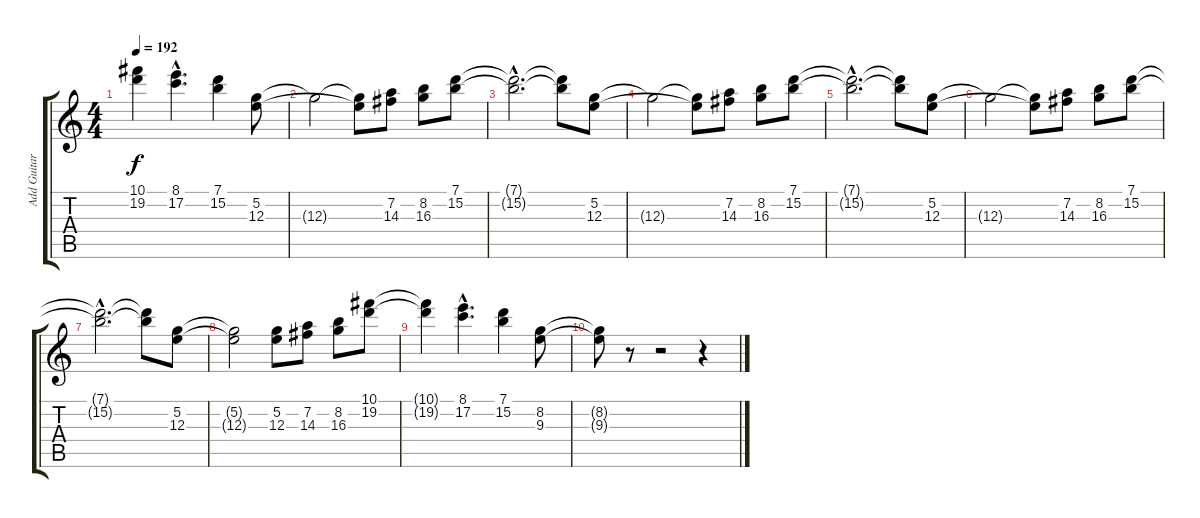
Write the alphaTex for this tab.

\track ("Add Guitar" "Add Guitar") {instrument distortionguitar}
\staff {score tabs}
\tuning (E4 B3 G3 D3 A2 E2) {hide}
\ts (4 4)
\tempo 192
\clef g2
\ks c
(10.1{t} 19.2{t}).4{dy f} (8.1{hac} 17.2{hac}).4{d} (7.1 15.2).4 (5.2 12.3).8 |
12.3{t}.2 (5.2{t} 12.3{t}).8 (7.2 14.3).8 (8.2 16.3).8 (7.1 15.2).8 |
(7.1{hac t} 15.2{hac t}).2{d} (7.1{t} 15.2{t}).8 (5.2 12.3).8 |
12.3{t}.2 (5.2{t} 12.3{t}).8 (7.2 14.3).8 (8.2 16.3).8 (7.1 15.2).8 |
(7.1{hac t} 15.2{hac t}).2{d} (7.1{t} 15.2{t}).8 (5.2 12.3).8 |
12.3{t}.2 (5.2{t} 12.3{t}).8 (7.2 14.3).8 (8.2 16.3).8 (7.1 15.2).8 |
(7.1{hac t} 15.2{hac t}).2{d} (7.1{t} 15.2{t}).8 (5.2 12.3).8 |
(5.2{t} 12.3{t}).2 (5.2 12.3).8 (7.2 14.3).8 (8.2 16.3).8 (10.1 19.2).8 |
(10.1{t} 19.2{t}).4 (8.1{hac} 17.2{hac}).4{d} (7.1 15.2).4 (8.2 9.3).8 |
(8.2{t} 9.3{t}).8 r.8 r.2 r.4
